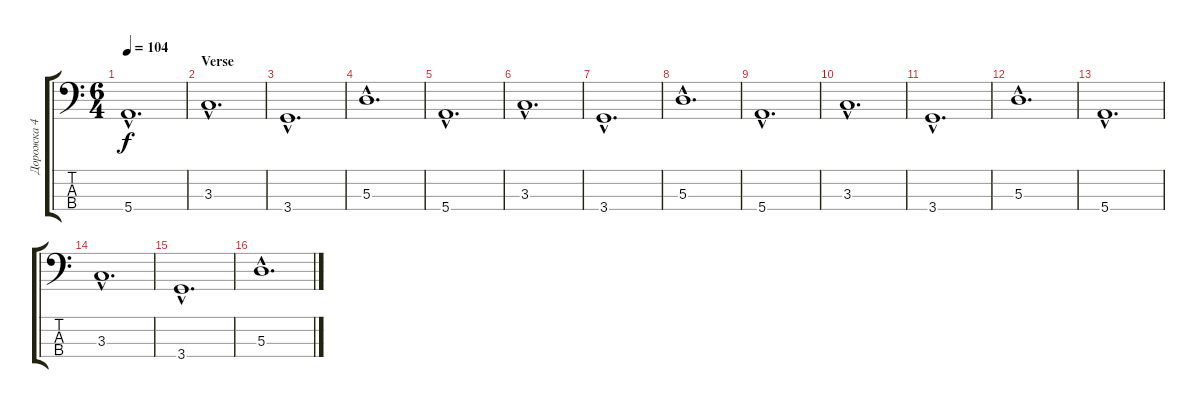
\track ("Дорожка 4" "Дорожка 4") {instrument acousticbass}
\staff {score tabs}
\tuning (G2 D2 A1 E1) {hide}
\ts (6 4)
\tempo 104
\clef f4
\ks c
5.4{hac}.1{d dy f} |
\section ("" "Verse")
3.3{hac}.1{d} |
3.4{hac}.1{d} |
5.3{hac}.1{d} |
5.4{hac}.1{d} |
3.3{hac}.1{d} |
3.4{hac}.1{d} |
5.3{hac}.1{d} |
5.4{hac}.1{d} |
3.3{hac}.1{d} |
3.4{hac}.1{d} |
5.3{hac}.1{d} |
5.4{hac}.1{d} |
3.3{hac}.1{d} |
3.4{hac}.1{d} |
5.3{hac}.1{d}
